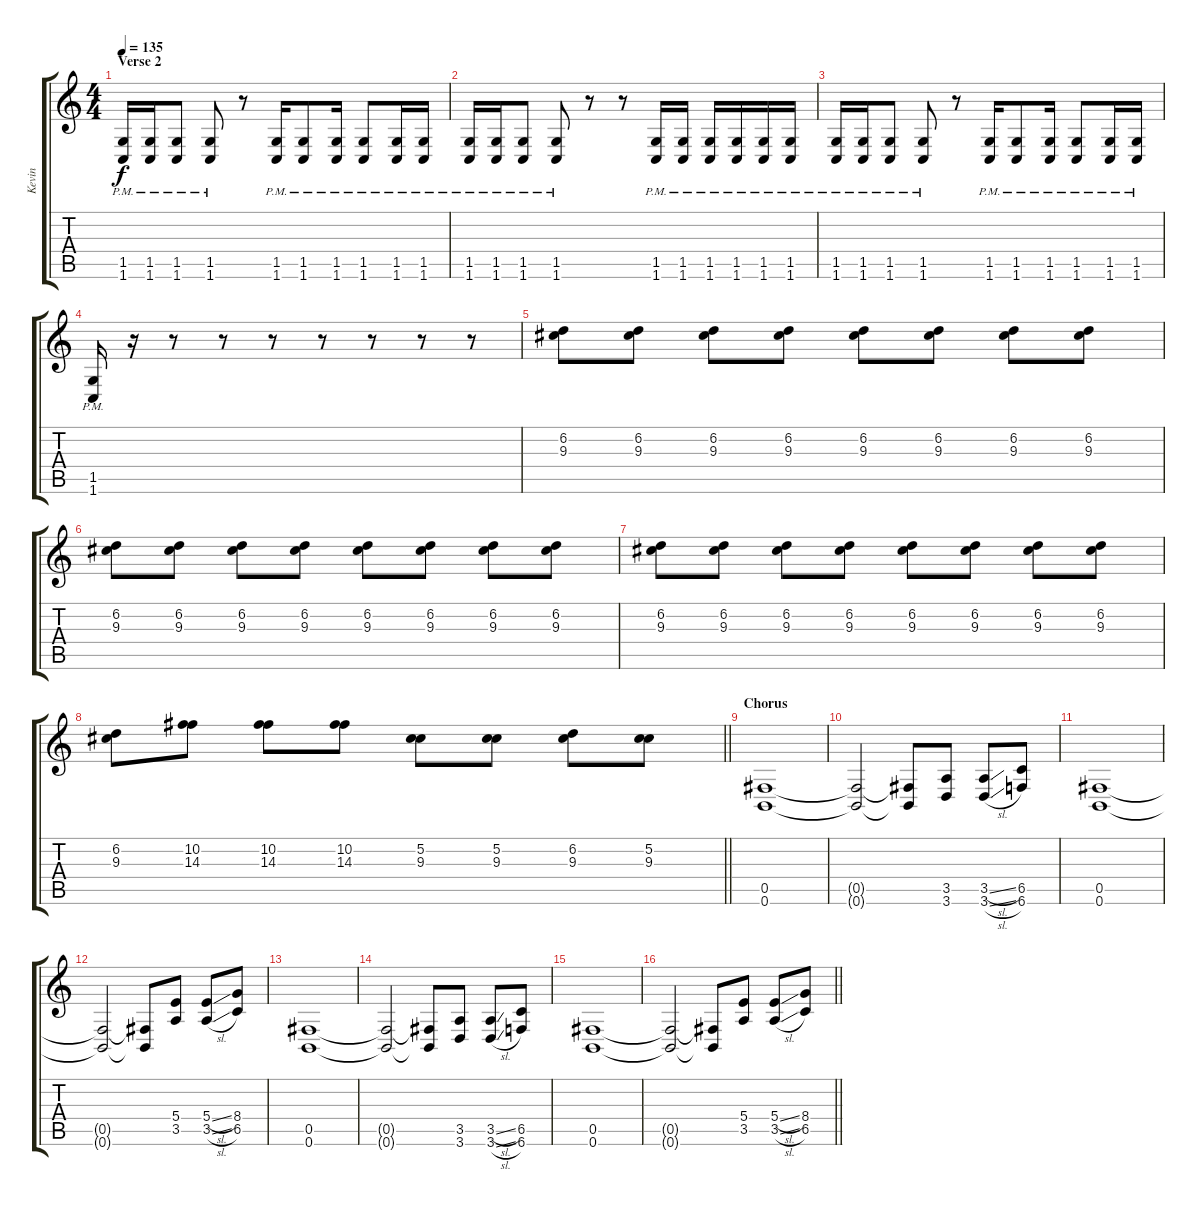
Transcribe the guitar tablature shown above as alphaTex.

\track ("Kevin" "Kevin") {instrument distortionguitar}
\staff {score tabs}
\tuning (Db4 Ab3 E3 B2 Gb2 B1) {hide}
\ts (4 4)
\section ("" "Verse 2")
\tempo 135
\clef g2
\ks c
(1.5{pm} 1.6{pm}).16{dy f} (1.5{pm} 1.6{pm}).16 (1.5{pm} 1.6{pm}).8 (1.5{pm} 1.6{pm}).8 r.8 (1.5{pm} 1.6{pm}).16 (1.5{pm} 1.6{pm}).8 (1.5{pm} 1.6{pm}).16 (1.5{pm} 1.6{pm}).8 (1.5{pm} 1.6{pm}).16 (1.5{pm} 1.6{pm}).16 |
(1.5{pm} 1.6{pm}).16 (1.5{pm} 1.6{pm}).16 (1.5{pm} 1.6{pm}).8 (1.5{pm} 1.6{pm}).8 r.8 r.8 (1.5{pm} 1.6{pm}).16 (1.5{pm} 1.6{pm}).16 (1.5{pm} 1.6{pm}).16 (1.5{pm} 1.6{pm}).16 (1.5{pm} 1.6{pm}).16 (1.5{pm} 1.6{pm}).16 |
(1.5{pm} 1.6{pm}).16 (1.5{pm} 1.6{pm}).16 (1.5{pm} 1.6{pm}).8 (1.5{pm} 1.6{pm}).8 r.8 (1.5{pm} 1.6{pm}).16 (1.5{pm} 1.6{pm}).8 (1.5{pm} 1.6{pm}).16 (1.5{pm} 1.6{pm}).8 (1.5{pm} 1.6{pm}).16 (1.5{pm} 1.6{pm}).16 |
(1.5{pm} 1.6{pm}).16 r.16 r.8 r.8 r.8 r.8 r.8 r.8 r.8 |
(6.2 9.3).8 (6.2 9.3).8 (6.2 9.3).8 (6.2 9.3).8 (6.2 9.3).8 (6.2 9.3).8 (6.2 9.3).8 (6.2 9.3).8 |
(6.2 9.3).8 (6.2 9.3).8 (6.2 9.3).8 (6.2 9.3).8 (6.2 9.3).8 (6.2 9.3).8 (6.2 9.3).8 (6.2 9.3).8 |
(6.2 9.3).8 (6.2 9.3).8 (6.2 9.3).8 (6.2 9.3).8 (6.2 9.3).8 (6.2 9.3).8 (6.2 9.3).8 (6.2 9.3).8 |
\barLineRight lightlight
(6.2 9.3).8 (10.2 14.3).8 (10.2 14.3).8 (10.2 14.3).8 (5.2 9.3).8 (5.2 9.3).8 (6.2 9.3).8 (5.2 9.3).8 |
\section ("" "Chorus")
(0.5 0.6).1 |
(0.5{t} 0.6{t}).2 (0.5{t} 0.6{t}).8 (3.5 3.6).8 (3.5{sl} 3.6{sl}).8 (6.5 6.6).8 |
(0.5 0.6).1 |
(0.5{t} 0.6{t}).2 (0.5{t} 0.6{t}).8 (5.4 3.5).8 (5.4{sl} 3.5{sl}).8 (8.4 6.5).8 |
(0.5 0.6).1 |
(0.5{t} 0.6{t}).2 (0.5{t} 0.6{t}).8 (3.5 3.6).8 (3.5{sl} 3.6{sl}).8 (6.5 6.6).8 |
(0.5 0.6).1 |
\barLineRight lightlight
(0.5{t} 0.6{t}).2 (0.5{t} 0.6{t}).8 (5.4 3.5).8 (5.4{sl} 3.5{sl}).8 (8.4 6.5).8
